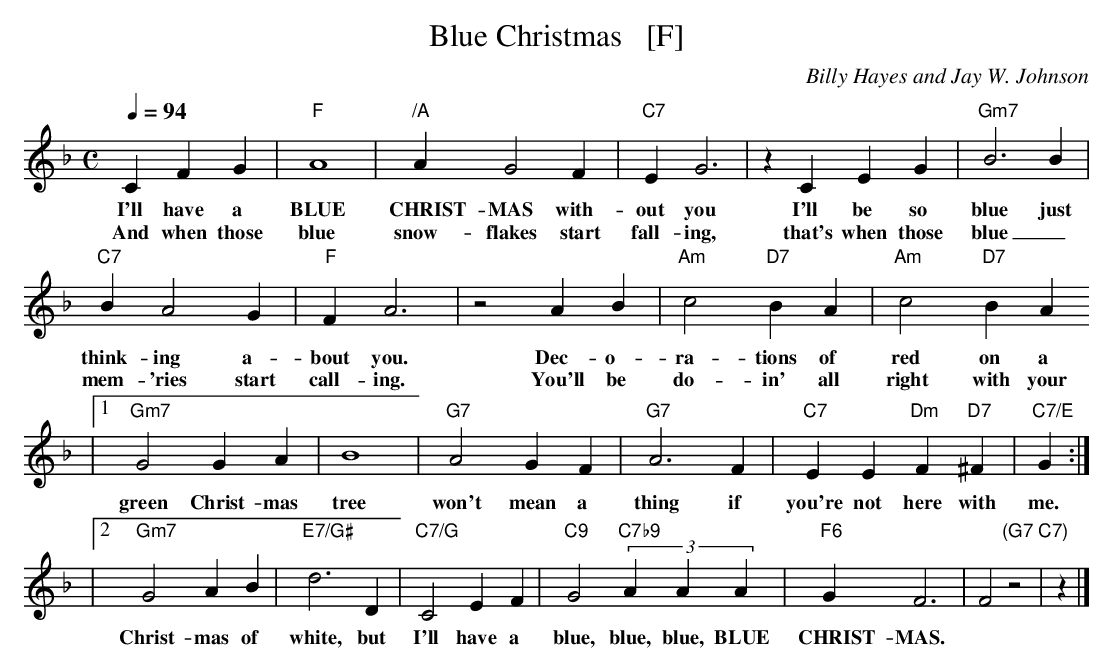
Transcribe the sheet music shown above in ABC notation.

X:1
T: Blue Christmas   [F]
C: Billy Hayes and Jay W. Johnson
M: C
L: 1/4
Q: 1/4=94
K: F
C F G | "F"A4 | "/A"A G2 F | "C7"E G3 | z C E G | "Gm7"B3 B |
w: I'll have a BLUE CHRIST-MAS with-out you I'll be so blue just
w: And when those blue snow-flakes start fall-ing, that's when those blue_
"C7"B A2 G | "F"F A3 | z2 A B | "Am"c2 "D7"B A | "Am" c2 "D7"B A
w: think-ing a-bout you. Dec-o-ra-tions of red on a
w: mem-'ries start call-ing. You'll be do-in' all right with your
|[1 "Gm7"G2 G A | B4 | "G7"A2 G F | "G7"A3 F | "C7"E E "Dm"F "D7"^F | "C7/E"G :|
w: green Christ-mas tree won't mean a thing if you're not here with me.
|[2 "Gm7"G2 A B | "E7/G#"d3 D | "C7/G"C2 E F | "C9"G2 (3"C7b9"A A A | "F6"G F3 | F2 "(G7 C7)"z2 | z |]
w: Christ-mas of white, but I'll have a blue, blue, blue, BLUE CHRIST-MAS.
